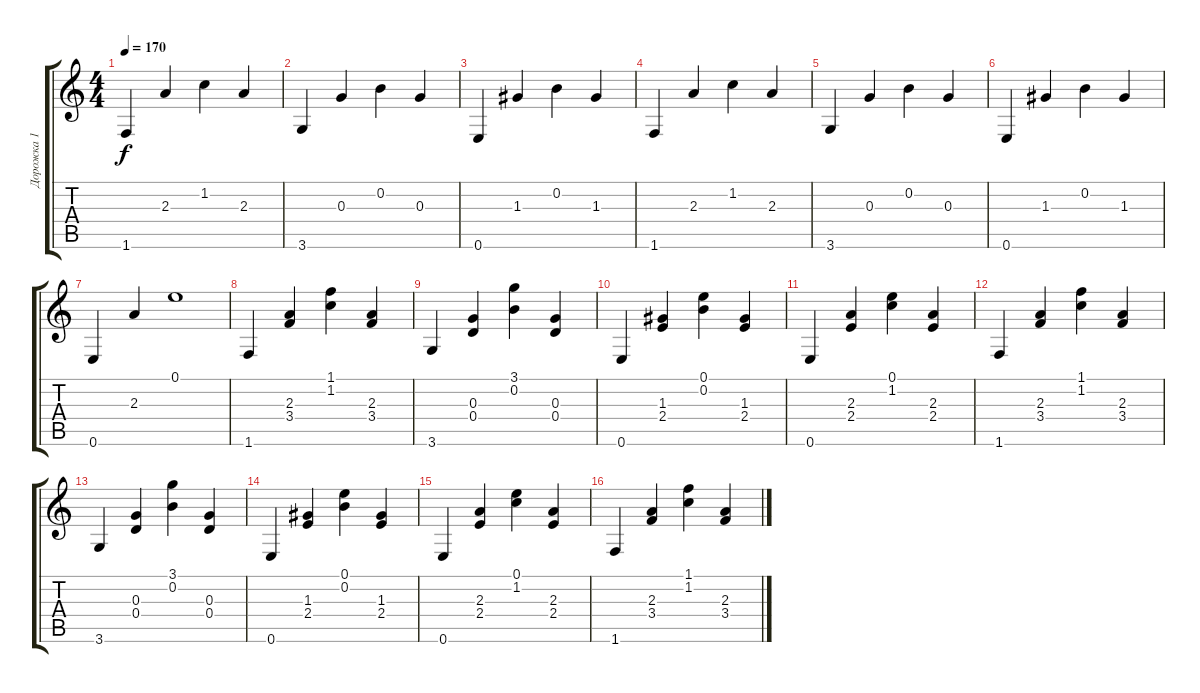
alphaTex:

\track ("Дорожка 1" "Дорожка 1") {instrument acousticguitarsteel}
\staff {score tabs}
\tuning (E4 B3 G3 D3 A2 E2) {hide}
\ts (4 4)
\tempo 170
\clef g2
\ks c
1.6.4{dy f} 2.3.4 1.2.4 2.3.4 |
3.6.4 0.3.4 0.2.4 0.3.4 |
0.6.4 1.3.4 0.2.4 1.3.4 |
1.6.4 2.3.4 1.2.4 2.3.4 |
3.6.4 0.3.4 0.2.4 0.3.4 |
0.6.4 1.3.4 0.2.4 1.3.4 |
0.6.4 2.3.4 0.1.1 |
1.6.4 (2.3 3.4).4 (1.1 1.2).4 (2.3 3.4).4 |
3.6.4 (0.3 0.4).4 (3.1 0.2).4 (0.3 0.4).4 |
0.6.4 (1.3 2.4).4 (0.1 0.2).4 (1.3 2.4).4 |
0.6.4 (2.3 2.4).4 (0.1 1.2).4 (2.3 2.4).4 |
1.6.4 (2.3 3.4).4 (1.1 1.2).4 (2.3 3.4).4 |
3.6.4 (0.3 0.4).4 (3.1 0.2).4 (0.3 0.4).4 |
0.6.4 (1.3 2.4).4 (0.1 0.2).4 (1.3 2.4).4 |
0.6.4 (2.3 2.4).4 (0.1 1.2).4 (2.3 2.4).4 |
1.6.4 (2.3 3.4).4 (1.1 1.2).4 (2.3 3.4).4
